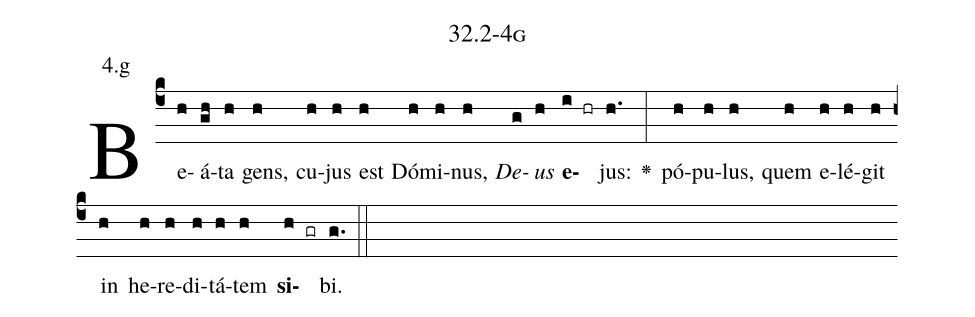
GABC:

name: 32.2-4g;
annotation: 4.g;
%%
(c4)Be(h)á(gh)ta(h) gens,(h) cu(h)jus(h) est(h) Dó(h)mi(h)nus,(h) <i>De</i>(g)<i>us</i>(h) <b>e</b>(i hr)jus:(h.) <v>\greheightstar</v>(:) pó(h)pu(h)lus,(h) quem(h) e(h)lé(h)git(h) in(h) he(h)re(h)di(h)tá(h)tem(h) <b>si</b>(h gr)bi.(g.) (::)


%E(h) u(h) o(h) u(h) a(h) e.(g.) (::)
